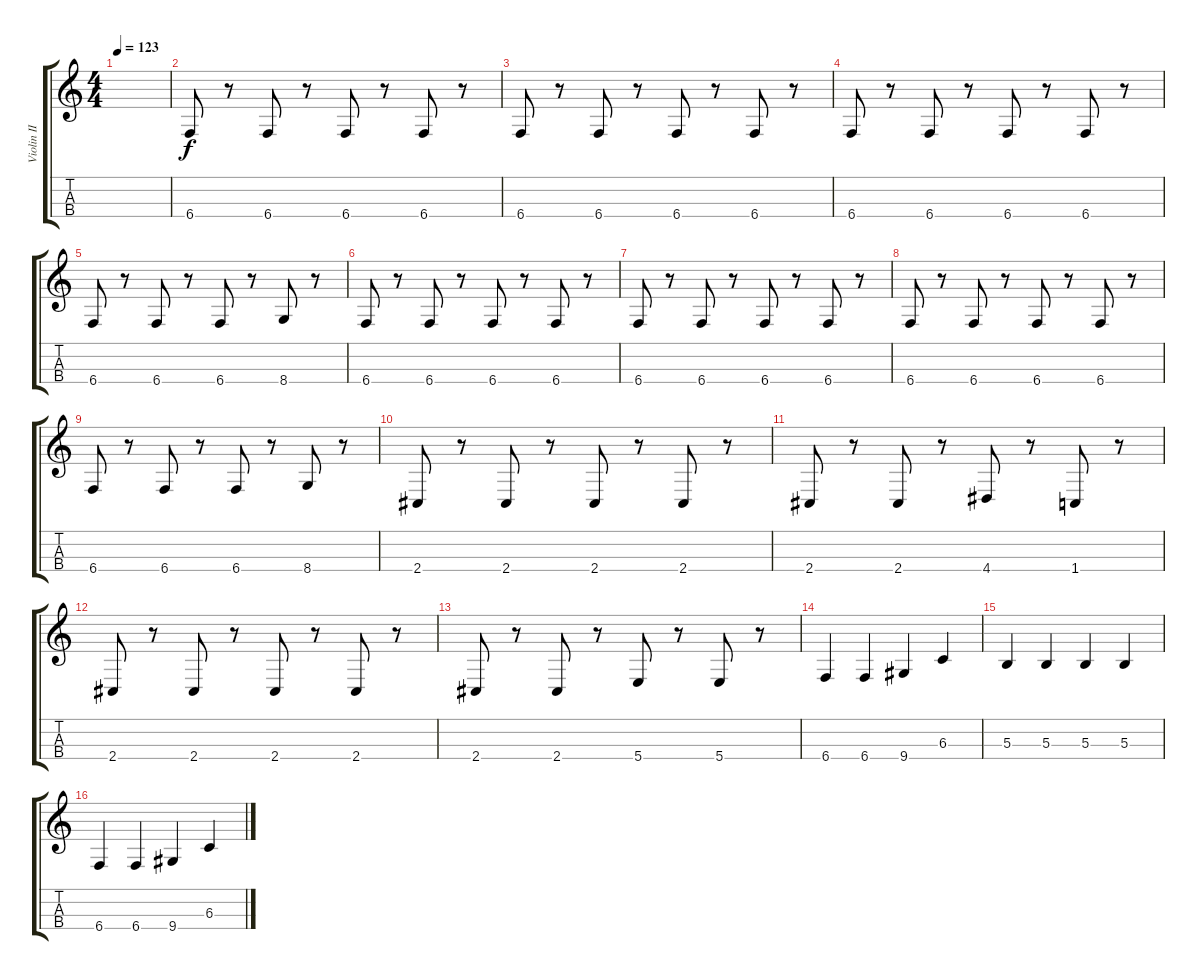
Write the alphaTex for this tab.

\track ("Violin II" "Violin II") {instrument violin}
\staff {score tabs}
\tuning (E4 B3 Gb3 B2) {hide}
\ts (4 4)
\tempo 123
\clef g2
\ks c
|
6.4.8 r.8 6.4.8 r.8 6.4.8 r.8 6.4.8 r.8 |
6.4.8 r.8 6.4.8 r.8 6.4.8 r.8 6.4.8 r.8 |
6.4.8 r.8 6.4.8 r.8 6.4.8 r.8 6.4.8 r.8 |
6.4.8 r.8 6.4.8 r.8 6.4.8 r.8 8.4.8 r.8 |
6.4.8 r.8 6.4.8 r.8 6.4.8 r.8 6.4.8 r.8 |
6.4.8 r.8 6.4.8 r.8 6.4.8 r.8 6.4.8 r.8 |
6.4.8 r.8 6.4.8 r.8 6.4.8 r.8 6.4.8 r.8 |
6.4.8 r.8 6.4.8 r.8 6.4.8 r.8 8.4.8 r.8 |
2.4.8 r.8 2.4.8 r.8 2.4.8 r.8 2.4.8 r.8 |
2.4.8 r.8 2.4.8 r.8 4.4.8 r.8 1.4.8 r.8 |
2.4.8 r.8 2.4.8 r.8 2.4.8 r.8 2.4.8 r.8 |
2.4.8 r.8 2.4.8 r.8 5.4.8 r.8 5.4.8 r.8 |
6.4.4 6.4.4 9.4.4 6.3.4 |
5.3.4 5.3.4 5.3.4 5.3.4 |
6.4.4 6.4.4 9.4.4 6.3.4
